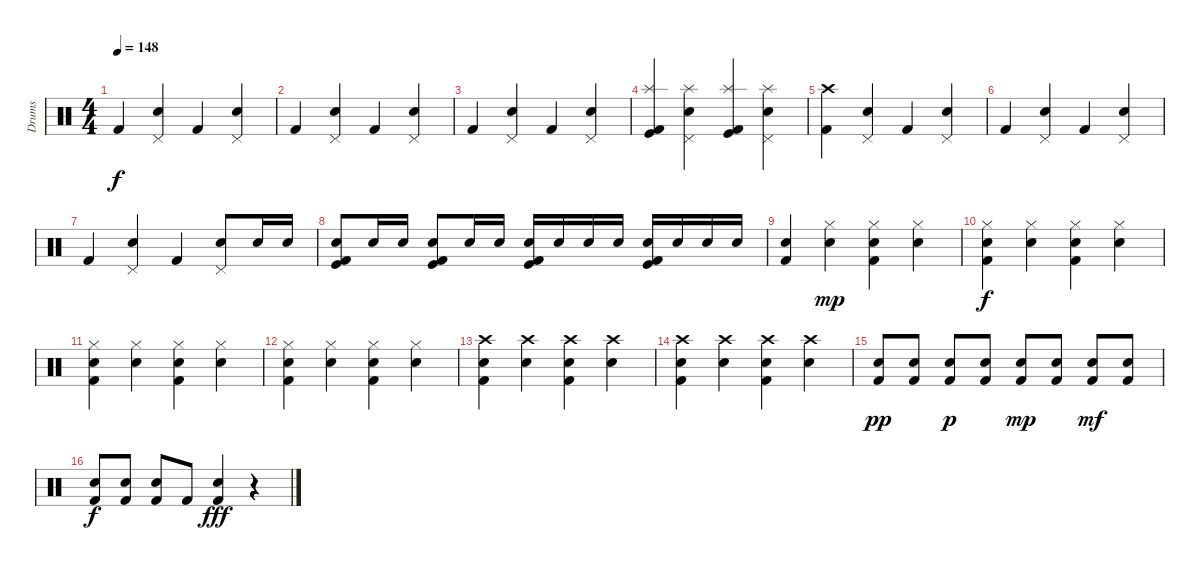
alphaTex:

\track ("Drums" "Drums") {instrument percussion}
\staff {score}
\articulation defaults
\ts (4 4)
\tempo 148
\clef neutral
\ks c "Kick (hit) 2".4{dy f}
("Pedal Hi-Hat (hit)" "Snare (hit) 2").4 "Kick (hit) 2".4 ("Pedal Hi-Hat (hit)" "Snare (hit) 2").4 |
"Kick (hit) 2".4 ("Pedal Hi-Hat (hit)" "Snare (hit) 2").4 "Kick (hit) 2".4 ("Pedal Hi-Hat (hit)" "Snare (hit) 2").4 |
"Kick (hit) 2".4 ("Pedal Hi-Hat (hit)" "Snare (hit) 2").4 "Kick (hit) 2".4 ("Pedal Hi-Hat (hit)" "Snare (hit) 2").4 |
("Splash (hit)" "Kick (hit)" "Kick (hit) 2").4 ("Splash (hit)" "Pedal Hi-Hat (hit)" "Snare (hit) 2").4 ("Splash (hit)" "Kick (hit)" "Kick (hit) 2").4 ("Splash (hit)" "Pedal Hi-Hat (hit)" "Snare (hit) 2").4 |
("Crash high (hit)" "Kick (hit) 2").4 ("Pedal Hi-Hat (hit)" "Snare (hit) 2").4 "Kick (hit) 2".4 ("Pedal Hi-Hat (hit)" "Snare (hit) 2").4 |
"Kick (hit) 2".4 ("Pedal Hi-Hat (hit)" "Snare (hit) 2").4 "Kick (hit) 2".4 ("Pedal Hi-Hat (hit)" "Snare (hit) 2").4 |
"Kick (hit) 2".4 ("Pedal Hi-Hat (hit)" "Snare (hit) 2").4 "Kick (hit) 2".4 ("Pedal Hi-Hat (hit)" "Snare (hit) 2").8 "Electric Snare (hit)".16 "Electric Snare (hit)".16 |
("Electric Snare (hit)" "Kick (hit)" "Kick (hit) 2").8 "Electric Snare (hit)".16 "Electric Snare (hit)".16 ("Electric Snare (hit)" "Kick (hit)" "Kick (hit) 2").8 "Electric Snare (hit)".16 "Electric Snare (hit)".16 ("Electric Snare (hit)" "Kick (hit)" "Kick (hit) 2").16 "Electric Snare (hit)".16 "Electric Snare (hit)".16 "Electric Snare (hit)".16 ("Electric Snare (hit)" "Kick (hit)" "Kick (hit) 2").16 "Electric Snare (hit)".16 "Electric Snare (hit)".16 "Electric Snare (hit)".16 |
("Snare (hit) 2" "Kick (hit) 2").4 ("Hi-Hat (closed)" "Snare (hit) 2").4{dy mp} ("Hi-Hat (closed)" "Snare (hit) 2" "Kick (hit) 2").4 ("Hi-Hat (closed)" "Snare (hit) 2").4 |
("Hi-Hat (closed)" "Snare (hit) 2" "Kick (hit) 2").4{dy f} ("Hi-Hat (closed)" "Snare (hit) 2").4 ("Hi-Hat (closed)" "Snare (hit) 2" "Kick (hit) 2").4 ("Hi-Hat (closed)" "Snare (hit) 2").4 |
("Hi-Hat (closed)" "Snare (hit) 2" "Kick (hit) 2").4 ("Hi-Hat (closed)" "Snare (hit) 2").4 ("Hi-Hat (closed)" "Snare (hit) 2" "Kick (hit) 2").4 ("Hi-Hat (closed)" "Snare (hit) 2").4 |
("Hi-Hat (closed)" "Snare (hit) 2" "Kick (hit) 2").4 ("Hi-Hat (closed)" "Snare (hit) 2").4 ("Hi-Hat (closed)" "Snare (hit) 2" "Kick (hit) 2").4 ("Hi-Hat (closed)" "Snare (hit) 2").4 |
("Crash high (hit)" "Snare (hit) 2" "Kick (hit) 2").4 ("Crash high (hit)" "Snare (hit) 2").4 ("Crash high (hit)" "Snare (hit) 2" "Kick (hit) 2").4 ("Crash high (hit)" "Snare (hit) 2").4 |
("Crash high (hit)" "Snare (hit) 2" "Kick (hit) 2").4 ("Crash high (hit)" "Snare (hit) 2").4 ("Crash high (hit)" "Snare (hit) 2" "Kick (hit) 2").4 ("Crash high (hit)" "Snare (hit) 2").4 |
("Electric Snare (hit)" "Kick (hit) 2").8{dy pp} ("Electric Snare (hit)" "Kick (hit) 2").8 ("Electric Snare (hit)" "Kick (hit) 2").8{dy p} ("Electric Snare (hit)" "Kick (hit) 2").8 ("Electric Snare (hit)" "Kick (hit) 2").8{dy mp} ("Electric Snare (hit)" "Kick (hit) 2").8 ("Electric Snare (hit)" "Kick (hit) 2").8{dy mf} ("Electric Snare (hit)" "Kick (hit) 2").8 |
("Electric Snare (hit)" "Kick (hit) 2").8{dy f} ("Electric Snare (hit)" "Kick (hit) 2").8 ("Electric Snare (hit)" "Kick (hit) 2").8 "Kick (hit) 2".8 ("Electric Snare (hit)" "Kick (hit) 2").4{dy fff} r.4
